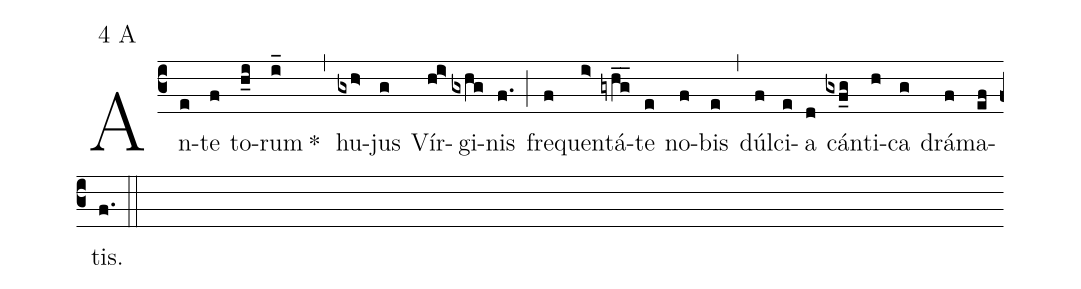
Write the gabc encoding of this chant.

mode:4 A;
%%
(c3) An(e)te(f) to(h_i)rum(i_) *()(,)  hu(gxh>)jus(g) Vír(hi>)gi(gxhg)nis(f.) (;) fre(f)quen(i>)tá(gyhg__)te(e) no(f)bis(e) (,) dúl(f)ci(e)a(d) cán(gxf_g)ti(h)ca(g) drá(f)ma(ef)tis.(f.) (::)
